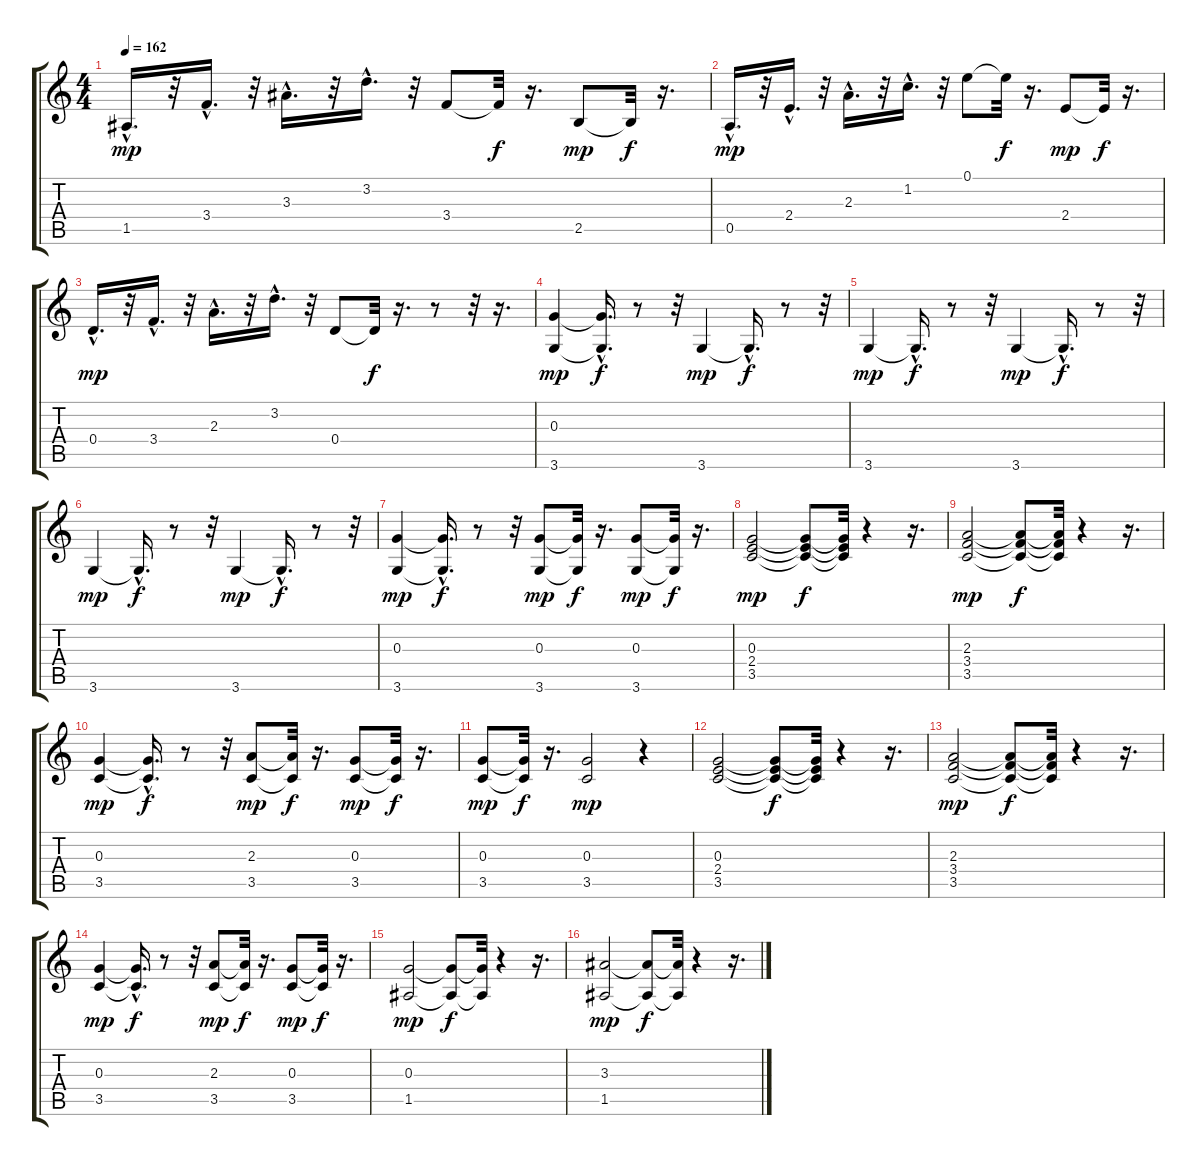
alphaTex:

\track "" {instrument electricbasspick}
\staff {score tabs}
\tuning (E4 B3 G3 D3 A2 E2) {hide}
\ts (4 4)
\tempo 162
\clef g2
\ks c
1.5{hac}.16{d dy mp} r.32 3.4{hac}.16{d} r.32 3.3{hac}.16{d} r.32 3.2{hac}.16{d} r.32 3.4.8 3.4{t}.32{dy f} r.16{d} 2.5.8{dy mp} 2.5{t}.32{dy f} r.16{d} |
0.5{hac}.16{d dy mp} r.32 2.4{hac}.16{d} r.32 2.3{hac}.16{d} r.32 1.2{hac}.16{d} r.32 0.1.8 0.1{t}.32{dy f} r.16{d} 2.4.8{dy mp} 2.4{t}.32{dy f} r.16{d} |
0.4{hac}.16{d dy mp} r.32 3.4{hac}.16{d} r.32 2.3{hac}.16{d} r.32 3.2{hac}.16{d} r.32 0.4.8 0.4{t}.32{dy f} r.16{d} r.8 r.32 r.16{d} |
(0.3 3.6).4{dy mp} (0.3{hac t} 3.6{hac t}).16{d dy f} r.8 r.32 3.6.4{dy mp} 3.6{hac t}.16{d dy f} r.8 r.32 |
3.6.4{dy mp} 3.6{hac t}.16{d dy f} r.8 r.32 3.6.4{dy mp} 3.6{hac t}.16{d dy f} r.8 r.32 |
3.6.4{dy mp} 3.6{hac t}.16{d dy f} r.8 r.32 3.6.4{dy mp} 3.6{hac t}.16{d dy f} r.8 r.32 |
(0.3 3.6).4{dy mp} (0.3{hac t} 3.6{hac t}).16{d dy f} r.8 r.32 (0.3 3.6).8{dy mp} (0.3{t} 3.6{t}).32{dy f} r.16{d} (0.3 3.6).8{dy mp} (0.3{t} 3.6{t}).32{dy f} r.16{d} |
(0.3 2.4 3.5).2{dy mp} (0.3{t} 2.4{t} 3.5{t}).8{dy f} (0.3{t} 2.4{t} 3.5{t}).32 r.4 r.16{d} |
(2.3 3.4 3.5).2{dy mp} (2.3{t} 3.4{t} 3.5{t}).8{dy f} (2.3{t} 3.4{t} 3.5{t}).32 r.4 r.16{d} |
(0.3 3.5).4{dy mp} (0.3{hac t} 3.5{hac t}).16{d dy f} r.8 r.32 (2.3 3.5).8{dy mp} (2.3{t} 3.5{t}).32{dy f} r.16{d} (0.3 3.5).8{dy mp} (0.3{t} 3.5{t}).32{dy f} r.16{d} |
(0.3 3.5).8{dy mp} (0.3{t} 3.5{t}).32{dy f} r.16{d} (0.3 3.5).2{dy mp} r.4 |
(0.3 2.4 3.5).2 (0.3{t} 2.4{t} 3.5{t}).8{dy f} (0.3{t} 2.4{t} 3.5{t}).32 r.4 r.16{d} |
(2.3 3.4 3.5).2{dy mp} (2.3{t} 3.4{t} 3.5{t}).8{dy f} (2.3{t} 3.4{t} 3.5{t}).32 r.4 r.16{d} |
(0.3 3.5).4{dy mp} (0.3{hac t} 3.5{hac t}).16{d dy f} r.8 r.32 (2.3 3.5).8{dy mp} (2.3{t} 3.5{t}).32{dy f} r.16{d} (0.3 3.5).8{dy mp} (0.3{t} 3.5{t}).32{dy f} r.16{d} |
(0.3 1.5).2{dy mp} (0.3{t} 1.5{t}).8{dy f} (0.3{t} 1.5{t}).32 r.4 r.16{d} |
(3.3 1.5).2{dy mp} (3.3{t} 1.5{t}).8{dy f} (3.3{t} 1.5{t}).32 r.4 r.16{d}
